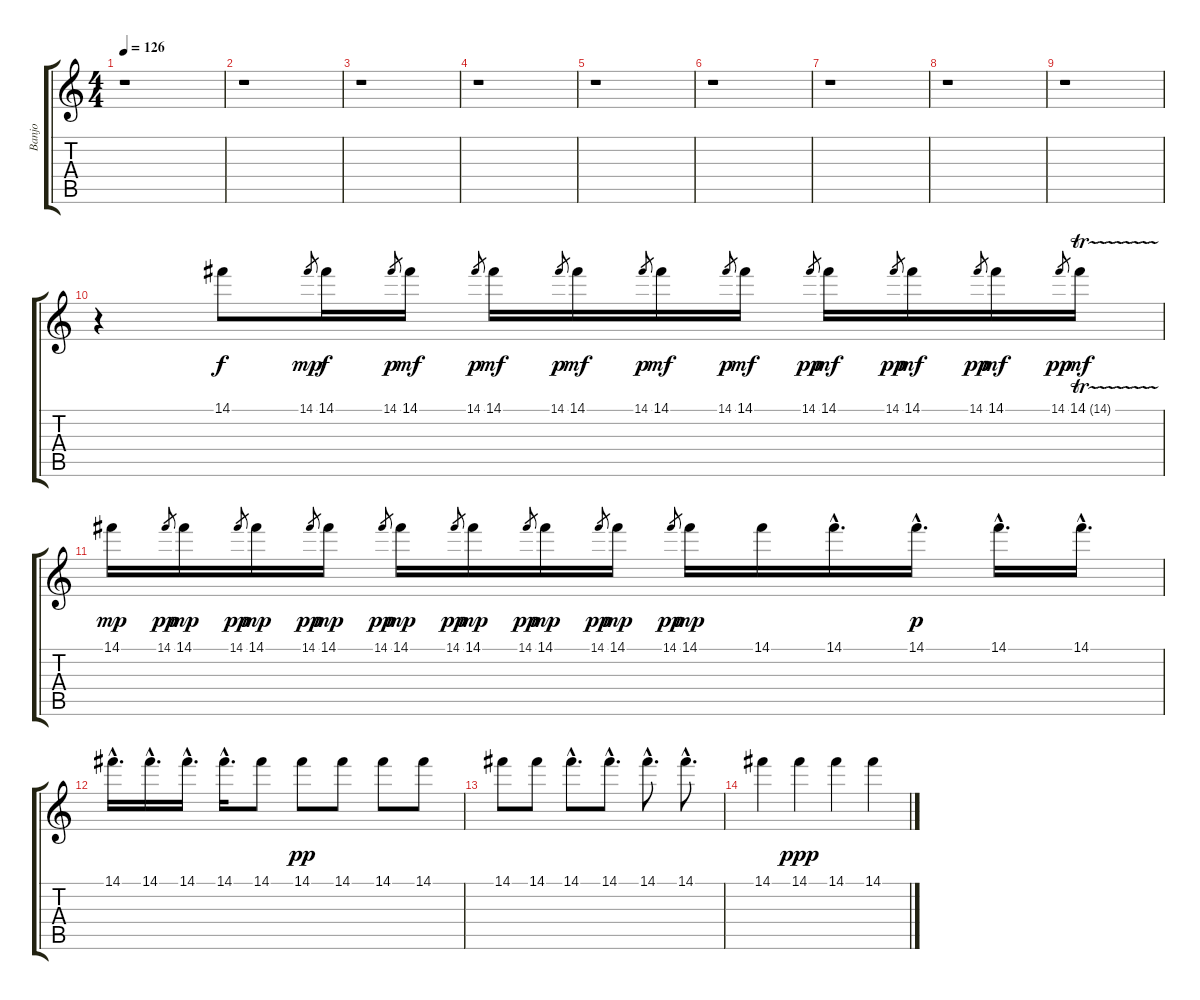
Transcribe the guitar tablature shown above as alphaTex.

\track ("Banjo" "Banjo") {instrument banjo}
\staff {score tabs}
\tuning (E4 B3 G3 D3 A2 E2) {hide}
\displaytranspose 12
\ts (4 4)
\tempo 126
\clef g2
\ks c
r.1{dy f} |
r.1 |
r.1 |
r.1 |
r.1 |
r.1 |
r.1 |
r.1 |
r.1 |
r.4 14.1.8 14.1.8{gr dy mp} 14.1.16{dy f} 14.1.8{gr dy p} 14.1.16{dy mf} 14.1.8{gr dy p} 14.1.16{dy mf} 14.1.8{gr dy p} 14.1.16{dy mf} 14.1.8{gr dy p} 14.1.16{dy mf} 14.1.8{gr dy p} 14.1.16{dy mf} 14.1.8{gr dy pp} 14.1.16{dy mf} 14.1.8{gr dy pp} 14.1.16{dy mf} 14.1.8{gr dy pp} 14.1.16{dy mf} 14.1.8{gr dy pp} 14.1{tr (14 16)}.16{dy mf} |
14.1.16{dy mp} 14.1.8{gr dy pp} 14.1.16{dy mp} 14.1.8{gr dy pp} 14.1.16{dy mp} 14.1.8{gr dy pp} 14.1.16{dy mp} 14.1.8{gr dy pp} 14.1.16{dy mp} 14.1.8{gr dy pp} 14.1.16{dy mp} 14.1.8{gr dy pp} 14.1.16{dy mp} 14.1.8{gr dy pp} 14.1.16{dy mp} 14.1.8{gr dy pp} 14.1.16{dy mp} 14.1.16 14.1{hac}.16{d} 14.1{hac}.16{d dy p} 14.1{hac}.16{d} 14.1{hac}.16{d} |
14.1{hac}.16{d} 14.1{hac}.16{d} 14.1{hac}.16{d} 14.1{hac}.16{d} 14.1.8 14.1.8{dy pp} 14.1.8 14.1.8 14.1.8 |
14.1.8 14.1.8 14.1{hac}.8{d} 14.1{hac}.8{d} 14.1{hac}.8{d} 14.1{hac}.8{d} |
14.1.4 14.1.4{dy ppp} 14.1.4 14.1.4
